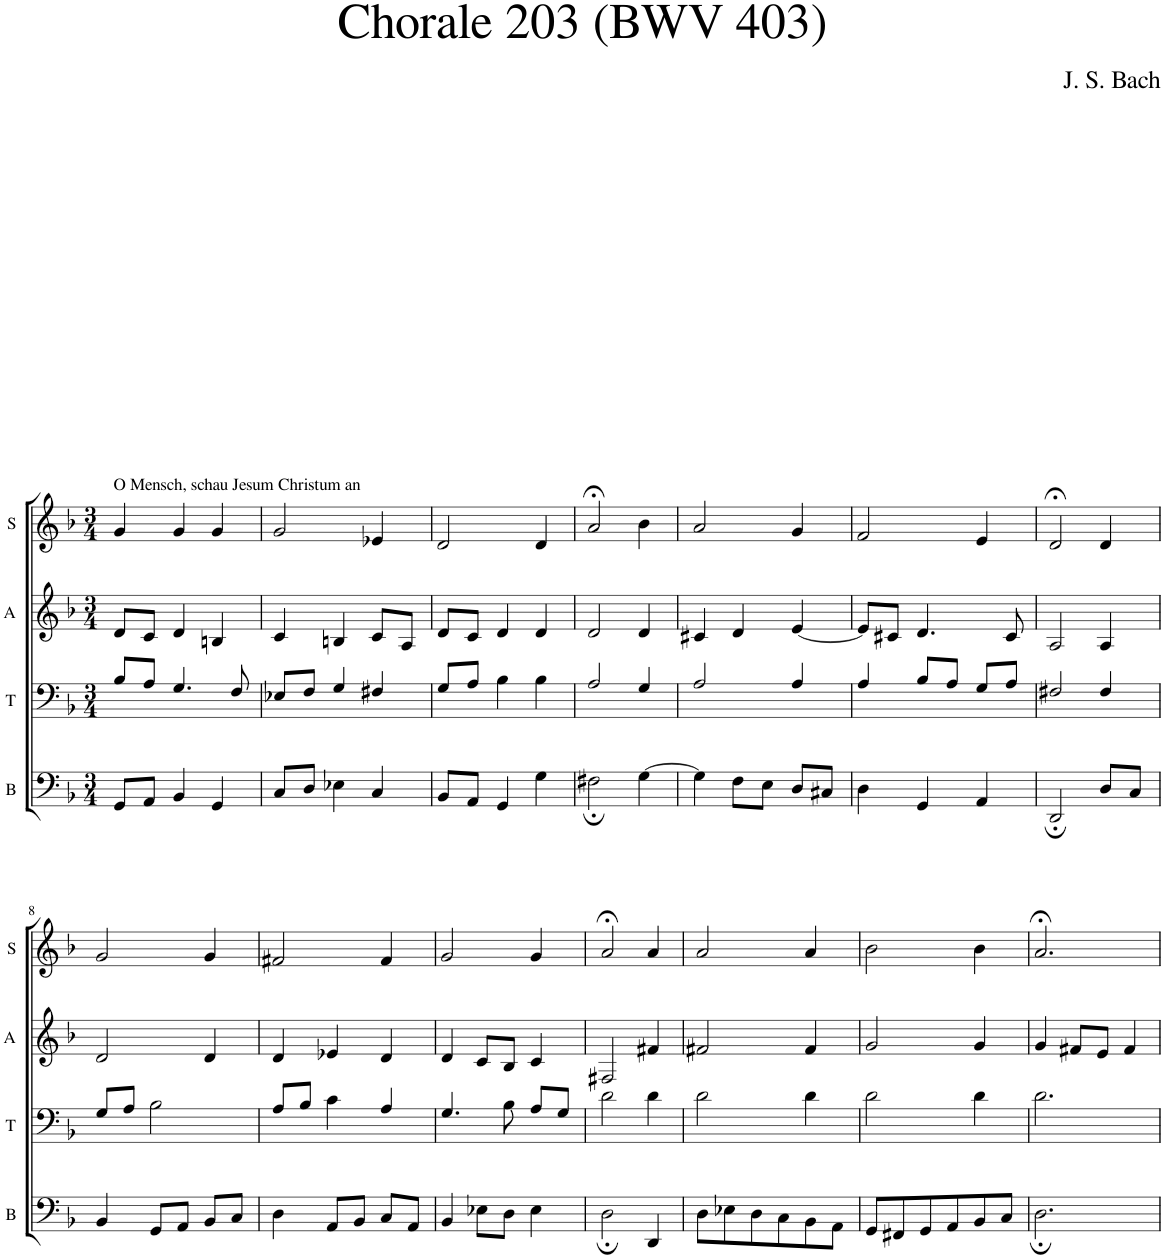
**kern	**kern	**kern	**kern
*part4	*part3	*part2	*part1
*staff4	*staff3	*staff2	*staff1
*I"B	*I"T	*I"A	*I"S
*I'B	*I'T	*I'A	*I'S
*clefF4	*clefF4	*clefG2	*clefG2
*k[b-]	*k[b-]	*k[b-]	*k[b-]
*M3/4	*M3/4	*M3/4	*M3/4
=1	=1	=1	=1
!	!	!	!LO:TX:a:t=O Mensch, schau Jesum Christum an
8GG/L	8B-/L	8d/L	4g/
8AA/J	8A/J	8c/J	.
4BB-/	4.G/	4d/	4g/
4GG/	.	4Bn/	4g/
.	8F/	.	.
=2	=2	=2	=2
8C/L	8E-X/L	4c/	2g/
8D/J	8F/J	.	.
4E-X\	4G/	4Bn/	.
4C/	4F#X/	8c/L	4e-X/
.	.	8A/J	.
=3	=3	=3	=3
8BB-/L	8G/L	8d/L	2d/
8AA/J	8A/J	8c/J	.
4GG/	4B-\	4d/	.
4G\	4B-\	4d/	4d/
=4	=4	=4	=4
2F#X;\	2A/	2d/	2a;</
[4G\	4G/	4d/	4b-\
=5	=5	=5	=5
4G\]	2A/	4c#X/	2a/
8F\L	.	4d/	.
8E\J	.	.	.
8D/L	4A/	[4e/	4g/
8C#X/J	.	.	.
=6	=6	=6	=6
4D\	4A/	8e/L]	2f/
.	.	8c#X/J	.
4GG/	8B-/L	4.d/	.
.	8A/J	.	.
4AA/	8G/L	.	4e/
.	8A/J	8c#/	.
=7	=7	=7	=7
2DD;/	2F#X/	2A/	2d;</
8D/L	4F#/	4A/	4d/
8C/J	.	.	.
!!LO:LB:g=z
=8	=8	=8	=8
4BB-/	8G/L	2d/	2g/
.	8A/J	.	.
8GG/L	2B-\	.	.
8AA/J	.	.	.
8BB-/L	.	4d/	4g/
8C/J	.	.	.
=9	=9	=9	=9
4D\	8A/L	4d/	2f#X/
.	8B-/J	.	.
8AA/L	4c\	4e-X/	.
8BB-/J	.	.	.
8C/L	4A/	4d/	4f#/
8AA/J	.	.	.
=10	=10	=10	=10
4BB-/	4.G/	4d/	2g/
8E-X\L	.	8c/L	.
8D\J	8B-\	8B-/J	.
4E-\	8A/L	4c/	4g/
.	8G/J	.	.
=11	=11	=11	=11
2D;\	2d\	2F#X/	2a;</
4DD/	4d\	4f#X/	4a/
=12	=12	=12	=12
8D\L	2d\	2f#X/	2a/
8E-X\	.	.	.
8D\	.	.	.
8C\	.	.	.
8BB-\	4d\	4f#/	4a/
8AA\J	.	.	.
=13	=13	=13	=13
8GG/L	2d\	2g/	2b-\
8FF#X/	.	.	.
8GG/	.	.	.
8AA/	.	.	.
8BB-/	4d\	4g/	4b-\
8C/J	.	.	.
=14	=14	=14	=14
2.D;\	2.d\	4g/	2.a;</
.	.	8f#X/L	.
.	.	8e/J	.
.	.	4f#/	.
=	=	=	=
*-	*-	*-	*-
